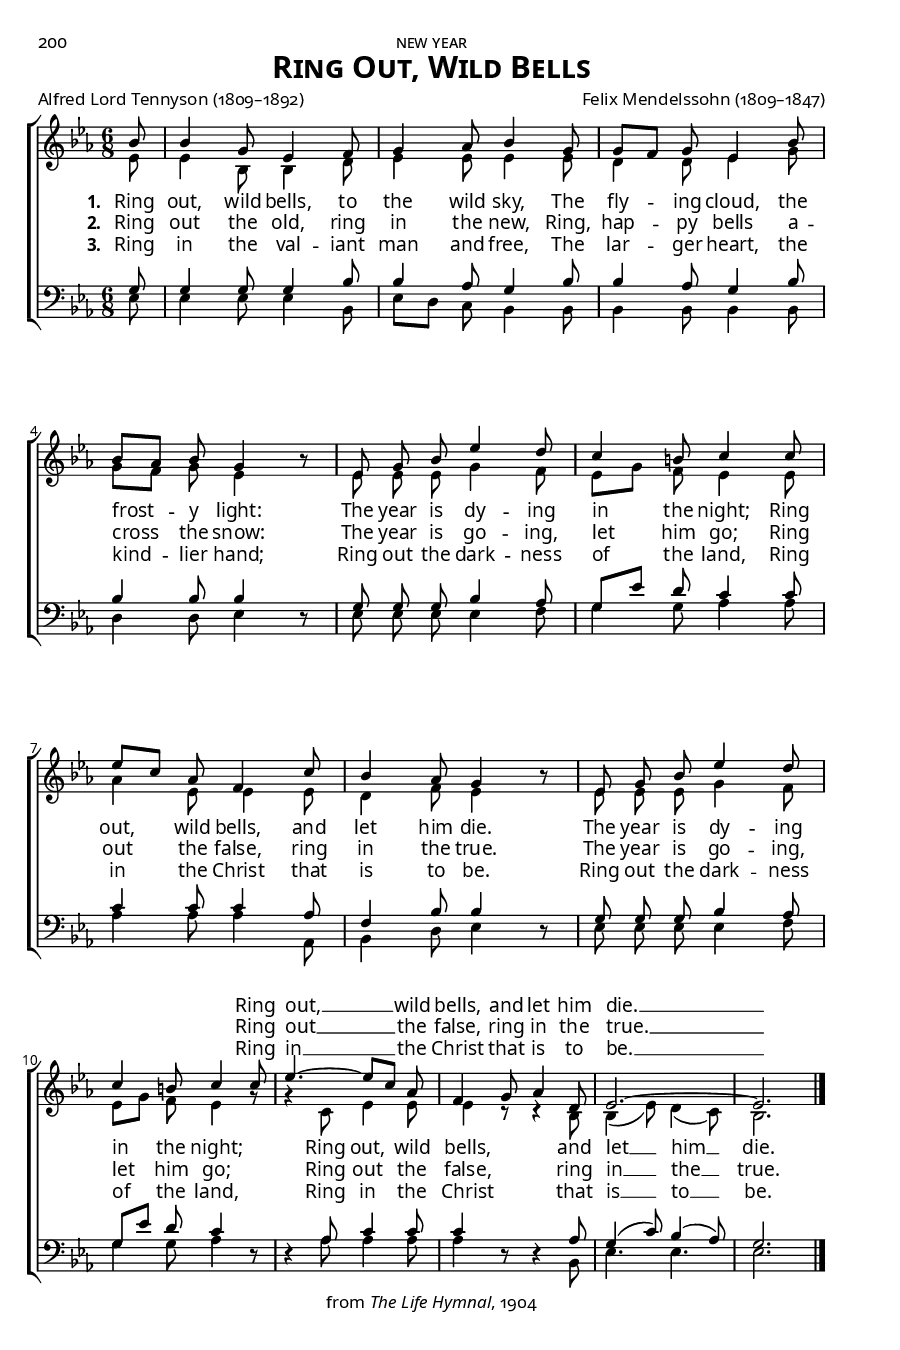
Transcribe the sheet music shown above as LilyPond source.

\version "2.14.2"
\include "util.ly"
\header {
  title = \markup{\override #'(font-name . "Garamond Premier Pro Semibold"){ \abs-fontsize #15 \smallCapsOldStyle"Ring Out, Wild Bells"}}
  poet = \markup\oldStyleNum"Alfred Lord Tennyson (1809–1892)"
  composer = \markup\oldStyleNum"Felix Mendelssohn (1809–1847)"
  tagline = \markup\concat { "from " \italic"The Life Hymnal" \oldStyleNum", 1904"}
}
\paper {
  %print-all-headers = ##f
  paper-height = 9\in
  paper-width = 6\in
  indent = 0\in
  %system-system-spacing = #'((basic-distance . 10) (padding . 0))
  %system-system-spacing =
  %  #'((basic-distance . 0)
  %     (minimum-distance . 0)
  %     (padding . -0.35)
  %     (stretchability . 100))
  ragged-last-bottom = ##f
  ragged-bottom = ##f
  two-sided = ##t
  inner-margin = 0.5\in
  outer-margin = 0.25\in
  top-margin = 0.25\in
  bottom-margin = 0.25\in
  first-page-number = #200
  print-first-page-number = ##t
  headerLine = \markup{\override #'(font-name . "Garamond Premier Pro") \smallCapsOldStyle"new year"}
  oddHeaderMarkup = \markup\fill-line{
     \override #'(font-name . "Garamond Premier Pro")\abs-fontsize #8.5
     \combine 
        \fill-line{"" \on-the-fly #print-page-number-check-first
        \oldStylePageNum""
        }
        \fill-line{\headerLine}
  }
  evenHeaderMarkup = \markup {
     \override #'(font-name . "Garamond Premier Pro")\abs-fontsize #8.5
     \combine
        \on-the-fly #print-page-number-check-first
        \oldStylePageNum""
        \fill-line{\headerLine}
  }
}
#(set-global-staff-size 15) \paper{ #(define fonts (make-pango-font-tree "GoudyOlSt BT" "Garamond Premier Pro" "Garamond Premier Pro" (/ 15 20))) }
global = {
  \key ees \major
  \time 6/8
  \autoBeamOff
  \override DynamicLineSpanner #'staff-padding = #0.0
  \override DynamicLineSpanner #'Y-extent = #'(-1 . 1)
}

sopMusic = \relative c' {
  \partial 8 bes'8 |
  bes4 g8 ees4 f8 |
  g4 aes8 bes4 g8 |
  g[ f] g ees4 bes'8 | \break
  
  bes[ aes] bes g4 bes8\rest |
  ees, g bes ees4 d8 |
  c4 b8 c4 c8 | \break
  
  ees[ c] aes f4 c'8 |
  bes4 aes8 g4 bes8\rest |
  ees, g bes ees4 d8 | \break
  
  c4 b8 c4 c8 ees4.~ ees8[ c] aes |
  f4 g8 aes4 d,8 |
  ees2.~ |
  ees \bar "|."
}
sopWords = \lyricmode {
  \repeat unfold40 {\skip1}
  Ring out, __ wild bells, and let him die. __
}
sopWordsII = \lyricmode {
  \repeat unfold40 {\skip1}
  Ring out __ the false, ring in the true. __
}
sopWordsIII = \lyricmode {
  \repeat unfold40 {\skip1}
  Ring in __ the Christ that is to be. __
}

altoMusic = \relative c' {
  ees8 |
  ees4 bes8 bes4 d8 |
  ees4 ees8 ees4 ees8 |
  d4 d8 ees4 g8 |
  
  g8[ f] g ees4 s8 |
  ees ees ees g4 f8 |
  ees8[ g] f ees4 ees8 |
  
  aes4 ees8 ees4 ees8 |
  d4 f8 ees4 s8 |
  ees ees ees g4 f8 |
  
  ees[ g] f ees4 g8\rest |
  g4\rest c,8 ees4 ees8 |
  ees4 c8\rest c4\rest bes8 bes4( ees8) d4( c8) |
  bes2. \bar "|."
}
altoWords = \lyricmode {
  \dropLyricsV
  \set stanza = #"1. "
  Ring out, wild bells, \set ignoreMelismata = ##t to the \unset ignoreMelismata wild sky,
  The fly -- ing cloud, the frost -- y light:
  The year is dy -- ing in the night;
  Ring out, \set associatedVoice = "sopranos"
  wild bells, and let him die.

  \unset associatedVoice
  The year is dy -- ing in the night;
  Ring out, wild bells, and let __ him __ die.
}
altoWordsII = \lyricmode {
  \dropLyricsV
%\markup\italic
  \set stanza = #"2. "
  Ring out the old, ring in the new,
  Ring, hap -- py bells a -- cross the snow:
  The year is go -- ing, let him go;
  Ring out \set associatedVoice = "sopranos"
  the false, ring in the true.

  \unset associatedVoice
  The year is go -- ing, let him go;
  Ring out the false, ring in __ the __ true.
}
altoWordsIII = \lyricmode {
  \dropLyricsV
  \set stanza = #"3. "
  Ring in the val -- iant man and free,
  The lar -- ger heart, the kind -- lier hand;
  Ring out the dark -- ness of the land,
  Ring in \set associatedVoice = "sopranos"
  the Christ that is to be.

  \unset associatedVoice
  Ring out the dark -- ness of the land,
  Ring in the Christ that is __ to __ be.
}
altoWordsIV = \lyricmode {
  \set stanza = #"4. "
  \set ignoreMelismata = ##t
}
altoWordsV = \lyricmode {
  \set stanza = #"5. "
  \set ignoreMelismata = ##t
}
altoWordsVI = \lyricmode {
  \set stanza = #"6. "
  \set ignoreMelismata = ##t
}
tenorMusic = \relative c' {
  g8 |
  g4 g8 g4 bes8 |
  bes4 aes8 g4 bes8 |
  bes4 aes8 g4 bes8 |
  
  bes4 bes8 bes4 s8 |
  g g g bes4 aes8 |
  g[ ees'] d c4 c8 |
  
  c4 c8 c4 aes8 |
  f4 bes8 bes4 s8 |
  g8 g g  bes4 aes8 |
  
  g[ ees'] d c4 s8 |
  s4 aes8 c4 c8 |
  c4 s8 s4 aes8 |
  g4( c8) bes4( aes8) |
  g2. \bar "|."
}
tenorWords = \lyricmode {

}

bassMusic = \relative c {
  ees8 |
  ees4 ees8 ees4 bes8 |
  ees[ d] c bes4 bes8 |
  bes4 bes8 bes4 bes8 |
  
  d4 d8 ees4 d8\rest |
  ees8 ees ees ees4 f8 |
  g4 g8 aes4 aes8 |
  
  aes4 aes8 aes4 aes,8 |
  bes4 d8 ees4 d8\rest |
  ees ees ees ees4 f8 |
  g4 g8 aes4 d,8\rest |
  d4\rest aes'8 aes4 aes8 |
  aes4 d,8\rest d4\rest bes8 |
  ees4. ees |
  ees2. \bar "|."
  
}
bassWords = \lyricmode {

}

pianoRH = \relative c' {
  
}
pianoLH = \relative c' {
  
}

\score {
  <<
   \new ChoirStaff <<
    \new Staff = women <<
      \new Voice = "sopranos" { \voiceOne << \global \sopMusic >> }
      \new Voice = "altos" { \voiceTwo << \global \altoMusic >> }
    >>
    \new Lyrics \with { alignAboveContext = #"women" \override VerticalAxisGroup #'nonstaff-relatedstaff-spacing = #'((basic-distance . 1))} \lyricsto "sopranos" \sopWords
    \new Lyrics \with { alignAboveContext = #"women" \override VerticalAxisGroup #'nonstaff-relatedstaff-spacing = #'((basic-distance . 1))} \lyricsto "sopranos" \sopWordsII
    \new Lyrics \with { alignAboveContext = #"women" \override VerticalAxisGroup #'nonstaff-relatedstaff-spacing = #'((basic-distance . 1))} \lyricsto "sopranos" \sopWordsIII
    \new Lyrics = "altosVI"  \with { alignBelowContext = #"women" } \lyricsto "altos" \altoWordsVI
    \new Lyrics = "altosV"  \with { alignBelowContext = #"women" } \lyricsto "altos" \altoWordsV
    \new Lyrics = "altosIV"  \with { alignBelowContext = #"women" } \lyricsto "altos" \altoWordsIV
    \new Lyrics = "altosIII"  \with { alignBelowContext = #"women" } \lyricsto "altos" \altoWordsIII
    \new Lyrics = "altosII"  \with { alignBelowContext = #"women" } \lyricsto "altos" \altoWordsII
    \new Lyrics = "altos"  \with { alignBelowContext = #"women" \override VerticalAxisGroup #'nonstaff-relatedstaff-spacing = #'((basic-distance . 1))} \lyricsto "altos" \altoWords
   \new Staff = men <<
      \clef bass
      \new Voice = "tenors" { \voiceOne << \global \tenorMusic >> }
      \new Voice = "basses" { \voiceTwo << \global \bassMusic >> }
    >>
    \new Lyrics \with { alignAboveContext = #"men" \override VerticalAxisGroup #'nonstaff-relatedstaff-spacing = #'((basic-distance . 1)) } \lyricsto "tenors" \tenorWords
    \new Lyrics \with { alignBelowContext = #"men" \override VerticalAxisGroup #'nonstaff-relatedstaff-spacing = #'((basic-distance . 1)) } \lyricsto "basses" \bassWords
  >>
%    \new PianoStaff << \new Staff { \new Voice { \pianoRH } } \new Staff { \clef "bass" \pianoLH } >>
  >>
  \layout {
    \context {
      \Score
      %\override SpacingSpanner #'base-shortest-duration = #(ly:make-moment 1 8)
      %\override SpacingSpanner #'common-shortest-duration = #(ly:make-moment 1 4)
    }
    \context {
      % Remove all empty staves
      % \Staff \RemoveEmptyStaves \override VerticalAxisGroup #'remove-first = ##t
    }
  }
  \midi {
    %\tempo 4 = 90
    \set Staff.midiInstrument = "flute"
  
    \context {
      \Voice
      \remove "Dynamic_performer"
    }
  }
}
